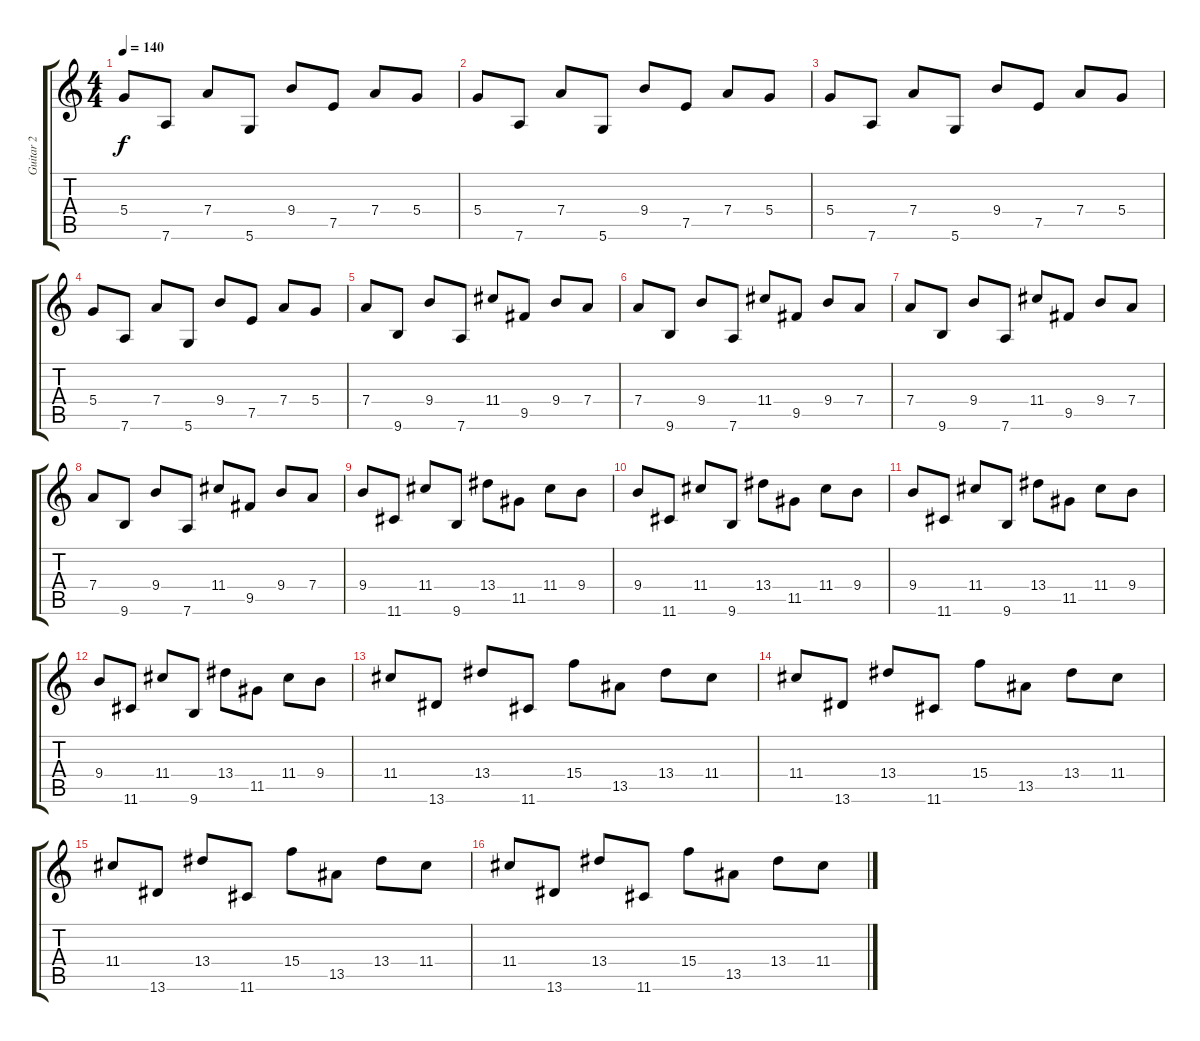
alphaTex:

\track ("Guitar 2" "Guitar 2") {instrument distortionguitar}
\staff {score tabs}
\tuning (E4 B3 G3 D3 A2 D2) {hide}
\ts (4 4)
\tempo 140
\clef g2
\ks c
5.4.8{dy f volume 16 instrument distortionguitar} 7.6.8 7.4.8 5.6.8 9.4.8 7.5.8 7.4.8 5.4.8 |
5.4.8{volume 16 instrument distortionguitar} 7.6.8 7.4.8 5.6.8 9.4.8 7.5.8 7.4.8 5.4.8 |
5.4.8 7.6.8 7.4.8 5.6.8 9.4.8 7.5.8 7.4.8 5.4.8 |
5.4.8 7.6.8 7.4.8 5.6.8 9.4.8 7.5.8 7.4.8 5.4.8 |
7.4.8 9.6.8 9.4.8 7.6.8 11.4.8 9.5.8 9.4.8 7.4.8 |
7.4.8 9.6.8 9.4.8 7.6.8 11.4.8 9.5.8 9.4.8 7.4.8 |
7.4.8 9.6.8 9.4.8 7.6.8 11.4.8 9.5.8 9.4.8 7.4.8 |
7.4.8 9.6.8 9.4.8 7.6.8 11.4.8 9.5.8 9.4.8 7.4.8 |
9.4.8 11.6.8 11.4.8 9.6.8 13.4.8 11.5.8 11.4.8 9.4.8 |
9.4.8 11.6.8 11.4.8 9.6.8 13.4.8 11.5.8 11.4.8 9.4.8 |
9.4.8 11.6.8 11.4.8 9.6.8 13.4.8 11.5.8 11.4.8 9.4.8 |
9.4.8 11.6.8 11.4.8 9.6.8 13.4.8 11.5.8 11.4.8 9.4.8 |
11.4.8 13.6.8 13.4.8 11.6.8 15.4.8 13.5.8 13.4.8 11.4.8 |
11.4.8 13.6.8 13.4.8 11.6.8 15.4.8 13.5.8 13.4.8 11.4.8 |
11.4.8 13.6.8 13.4.8 11.6.8 15.4.8 13.5.8 13.4.8 11.4.8 |
11.4.8 13.6.8 13.4.8 11.6.8 15.4.8 13.5.8 13.4.8 11.4.8
